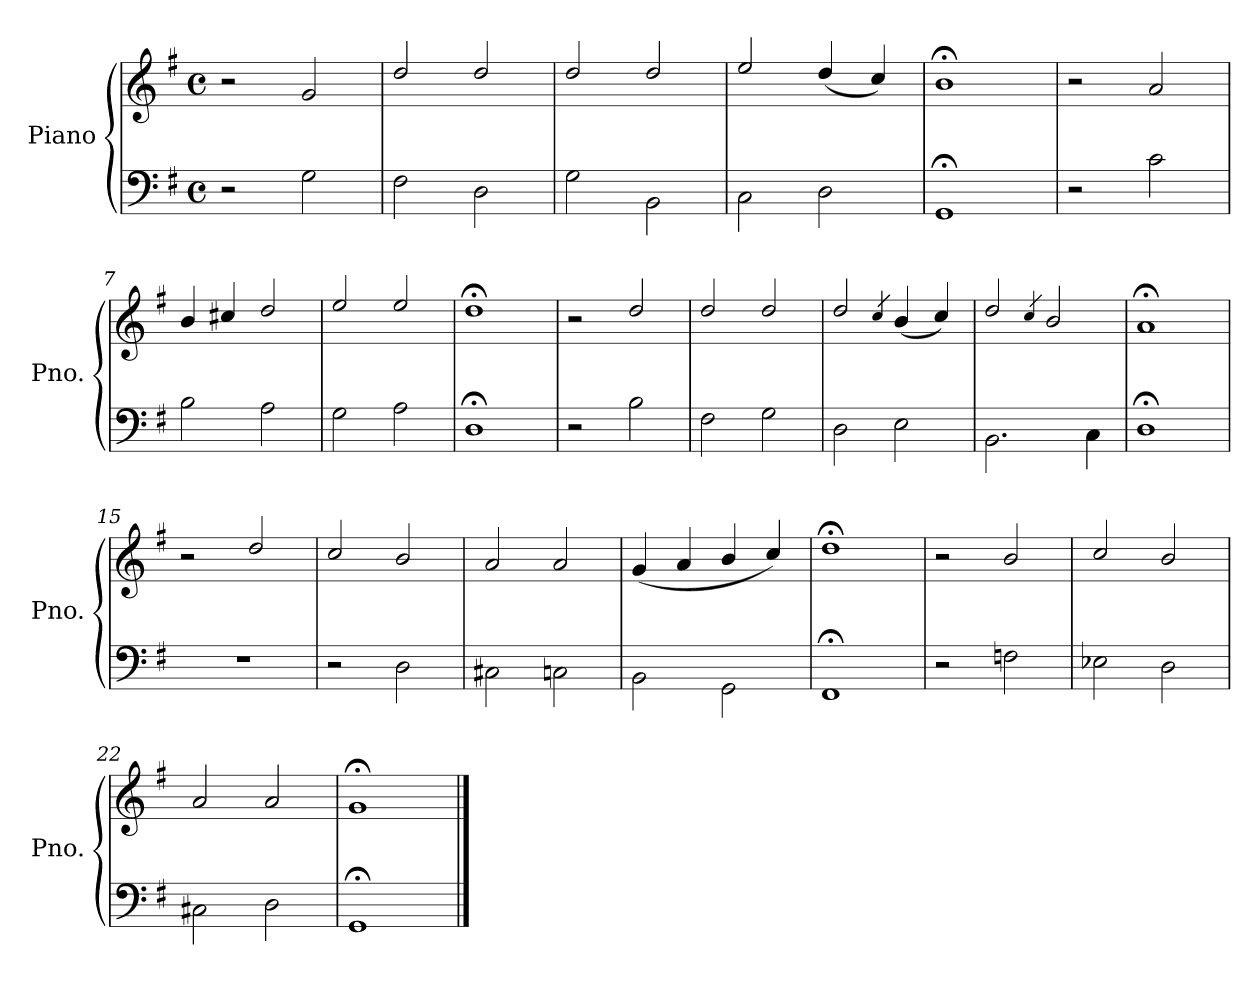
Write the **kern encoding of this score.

**kern	**kern
*part1	*part1
*staff2	*staff1
*I"Piano	*
*I'Pno.	*
*clefF4	*clefG2
*k[f#]	*k[f#]
*G:	*G:
*M4/4	*M4/4
*met(c)	*met(c)
=1	=1
2r	2r
2G\	2g/
=2	=2
2F#\	2dd/
2D\	2dd/
=3	=3
2G\	2dd/
2BB\	2dd/
=4	=4
2C\	2ee/
2D\	(4dd/
.	4cc/)
=5	=5
1GG;	1b;<
=6	=6
2r	2r
2c\	2a/
=7	=7
2B\	4b/
.	4cc#X/
2A\	2dd/
=8	=8
2G\	2ee/
2A\	2ee/
=9	=9
1D;	1dd;<
!!LO:LB:g=z
=10	=10
2r	2r
2B\	2dd/
=11	=11
2F#\	2dd/
2G\	2dd/
=12	=12
2D\	2dd/
.	4qcc/
2E\	(4b/
.	4cc/)
=13	=13
2.BB\	2dd/
.	4qcc/
.	2b/
4C\	.
=14	=14
1D;	1a;<
=15	=15
1r	2r
.	2dd/
=16	=16
2r	2cc/
2D\	2b/
=17	=17
2C#X\	2a/
2Cn\	2a/
=18	=18
2BB\	(4g/
.	4a/
2GG\	4b/
.	4cc/)
=19	=19
1FF#;	1dd;<
!!LO:LB:g=z
=20	=20
2r	2r
2Fn\	2b/
=21	=21
2E-X\	2cc/
2D\	2b/
=22	=22
2C#X\	2a/
2D\	2a/
=23	=23
1GG;	1g;<
==	==
*-	*-
